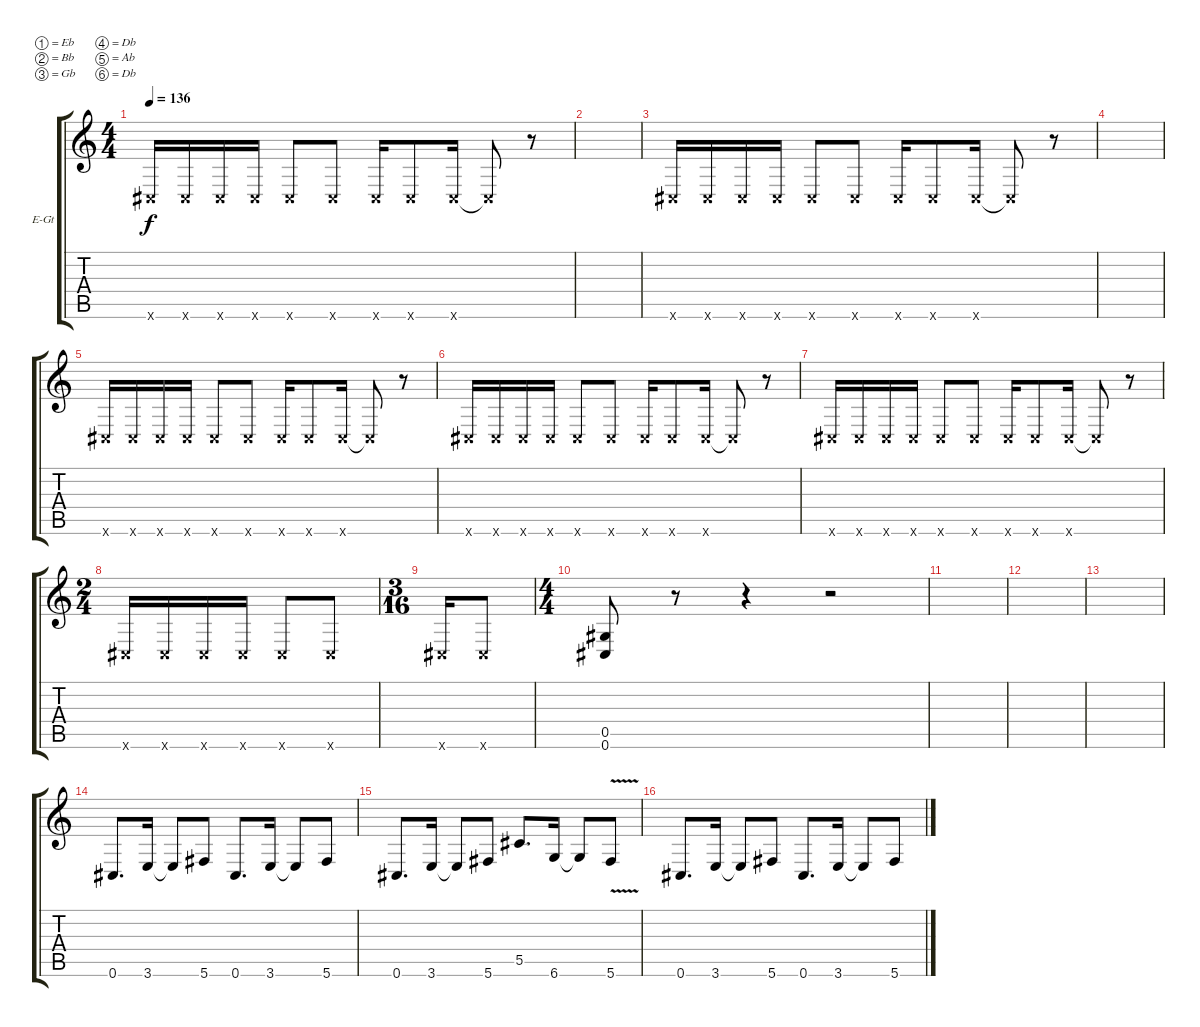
\defaultSystemsLayout 4
\bracketExtendMode groupsimilarinstruments
\firstSystemTrackNameOrientation horizontal
\otherSystemsTrackNameOrientation horizontal
\track ("Kirk Hammett (Dist. Gtr.)" "E-Gt") {instrument distortionguitar}
\staff {score tabs}
\tuning (Eb4 Bb3 Gb3 Db3 Ab2 Db2)
\ts (4 4)
\tempo 136
\clef g2
\ks c
0.6{x}.16{dy f instrument distortionguitar} 0.6{x}.16 0.6{x}.16 0.6{x}.16 0.6{x}.8 0.6{x}.8 0.6{x}.16 0.6{x}.8 0.6{x}.16 0.6{x t}.8 r.8 |
|
0.6{x}.16 0.6{x}.16 0.6{x}.16 0.6{x}.16 0.6{x}.8 0.6{x}.8 0.6{x}.16 0.6{x}.8 0.6{x}.16 0.6{x t}.8 r.8 |
|
0.6{x}.16 0.6{x}.16 0.6{x}.16 0.6{x}.16 0.6{x}.8 0.6{x}.8 0.6{x}.16 0.6{x}.8 0.6{x}.16 0.6{x t}.8 r.8 |
0.6{x}.16 0.6{x}.16 0.6{x}.16 0.6{x}.16 0.6{x}.8 0.6{x}.8 0.6{x}.16 0.6{x}.8 0.6{x}.16 0.6{x t}.8 r.8 |
0.6{x}.16 0.6{x}.16 0.6{x}.16 0.6{x}.16 0.6{x}.8 0.6{x}.8 0.6{x}.16 0.6{x}.8 0.6{x}.16 0.6{x t}.8 r.8 |
\ts (2 4)
0.6{x}.16 0.6{x}.16 0.6{x}.16 0.6{x}.16 0.6{x}.8 0.6{x}.8 |
\ts (3 16)
0.6{x}.16 0.6{x}.8 |
\ts (4 4)
(0.6 0.5).8 r.8 r.4 r.2 |
|
|
|
0.6.8{d} 3.6.16 3.6{t}.8 5.6.8 0.6.8{d} 3.6.16 3.6{t}.8 5.6.8 |
0.6.8{d} 3.6.16 3.6{t}.8 5.6.8 5.5.8{d} 6.6.16 6.6{t}.8 5.6{v}.8 |
0.6.8{d} 3.6.16 3.6{t}.8 5.6.8 0.6.8{d} 3.6.16 3.6{t}.8 5.6.8
